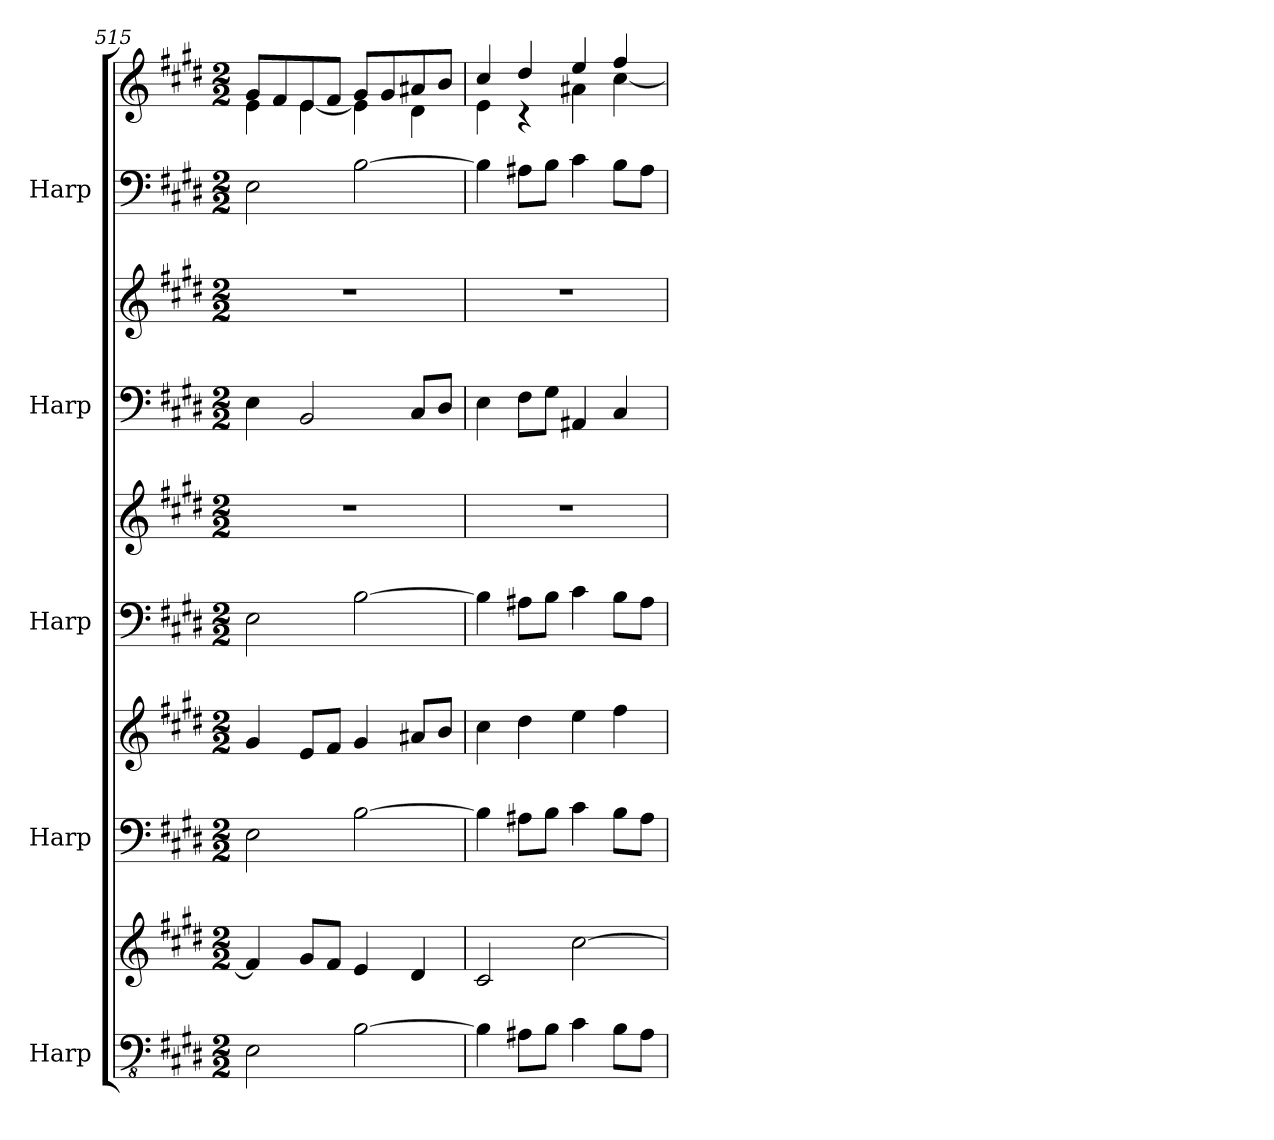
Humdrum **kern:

**kern	**kern	**kern	**kern	**kern	**kern	**kern	**kern	**kern	**kern
*part5	*part5	*part4	*part4	*part3	*part3	*part2	*part2	*part1	*part1
*staff10	*staff9	*staff8	*staff7	*staff6	*staff5	*staff4	*staff3	*staff2	*staff1
*I"Harp	*	*I"Harp	*	*I"Harp	*	*I"Harp	*	*I"Harp	*
*I'Hp	*	*I'Hp	*	*I'Hp	*	*I'Hp	*	*I'Hp	*
*clefFv4	*clefG2	*clefF4	*clefG2	*clefF4	*clefG2	*clefF4	*clefG2	*clefF4	*clefG2
*k[f#c#g#d#]	*k[f#c#g#d#]	*k[f#c#g#d#]	*k[f#c#g#d#]	*k[f#c#g#d#]	*k[f#c#g#d#]	*k[f#c#g#d#]	*k[f#c#g#d#]	*k[f#c#g#d#]	*k[f#c#g#d#]
*M2/2	*M2/2	*M2/2	*M2/2	*M2/2	*M2/2	*M2/2	*M2/2	*M2/2	*M2/2
=515	=515	=515	=515	=515	=515	=515	=515	=515	=515
*	*	*	*	*	*	*	*	*	*^
2EE\	4f#/]	2E\	4g#/	2E\	1r	4E\	1r	2E\	8g#/L	4e\
.	.	.	.	.	.	.	.	.	8f#/	.
.	8g#/L	.	8e/L	.	.	2BB/	.	.	8e/	[4e\
.	8f#/J	.	8f#/J	.	.	.	.	.	8f#/J	.
[2BB\	4e/	[2B\	4g#/	[2B\	.	.	.	[2B\	8g#/L	4e\]
.	.	.	.	.	.	.	.	.	8g#/	.
.	4d#/	.	8a#X/L	.	.	8C#/L	.	.	8a#X/	4d#\
.	.	.	8b/J	.	.	8D#/J	.	.	8b/J	.
!!LO:PB:g=z	!!
=516	=516	=516	=516	=516	=516	=516	=516	=516	=516	=516
4BB\]	2c#/	4B\]	4cc#\	4B\]	1r	4E\	1r	4B\]	4cc#/	4e\
8AA#X\L	.	8A#X\L	4dd#\	8A#X\L	.	8F#\L	.	8A#X\L	4dd#/	4rc
8BB\J	.	8B\J	.	8B\J	.	8G#\J	.	8B\J	.	.
4C#\	[2cc#\	4c#\	4ee\	4c#\	.	4AA#X/	.	4c#\	4ee/	4a#X\
8BB\L	.	8B\L	4ff#\	8B\L	.	4C#/	.	8B\L	4ff#/	[4cc#\
8AA#\J	.	8A#\J	.	8A#\J	.	.	.	8A#\J	.	.
*	*	*	*	*	*	*	*	*	*v	*v
=	=	=	=	=	=	=	=	=	=
*-	*-	*-	*-	*-	*-	*-	*-	*-	*-
